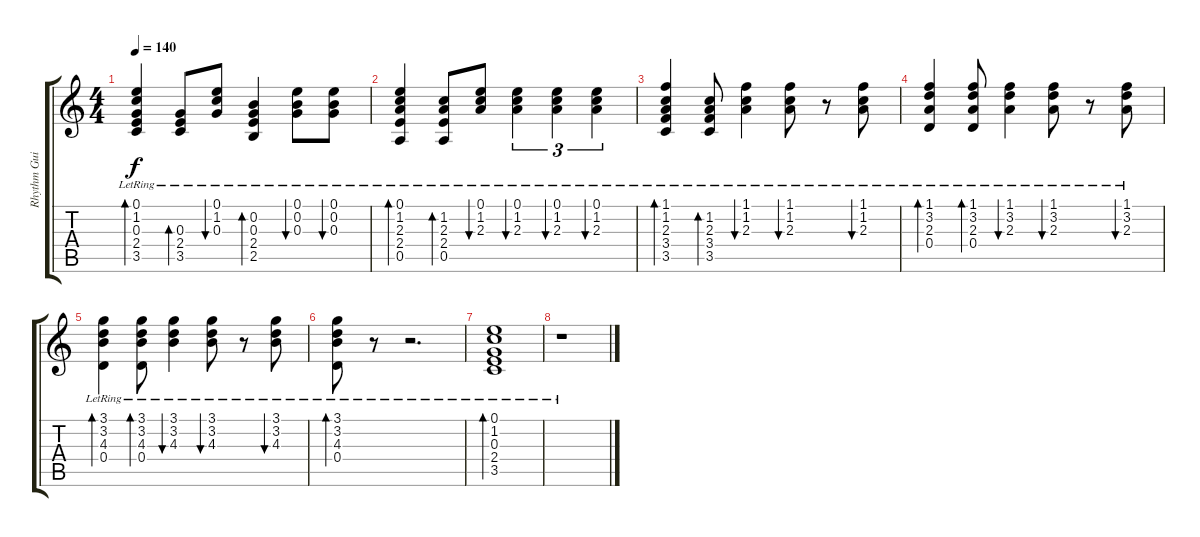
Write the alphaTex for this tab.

\track ("Rhythm Guitar" "Rhythm Gui") {instrument acousticguitarsteel}
\staff {score tabs}
\tuning (E4 B3 G3 D3 A2 E2) {hide}
\ts (4 4)
\tempo 140
\clef g2
\ks c
(0.1{lr} 1.2{lr} 0.3{lr} 2.4{lr} 3.5{lr}).4{bd 240 dy f volume 9} (0.3{lr} 2.4{lr} 3.5).8{bd 120} (0.1{lr} 1.2{lr} 0.3{lr}).8{bu 120} (0.2 0.3 2.4{lr} 2.5{lr}).4{bd 240} (0.1{lr} 0.2{lr} 0.3{lr}).8{bu 120} (0.1{lr} 0.2{lr} 0.3{lr}).8{bu 120} |
(0.1{lr} 1.2{lr} 2.3{lr} 2.4{lr} 0.5{lr}).4{bd 120} (1.2{lr} 2.3{lr} 2.4{lr} 0.5{lr}).8{bd 120} (0.1{lr} 1.2{lr} 2.3{lr}).8{bu 120} (0.1{lr} 1.2{lr} 2.3{lr}).4{tu (3 2) bu 120} (0.1{lr} 1.2{lr} 2.3{lr}).4{tu (3 2) bu 120} (0.1{lr} 1.2{lr} 2.3{lr}).4{tu (3 2) bu 120} |
(1.1{lr} 1.2{lr} 2.3{lr} 3.4{lr} 3.5{lr}).4{bd 120} (1.2{lr} 2.3{lr} 3.4{lr} 3.5{lr}).8{bd 120} (1.1{lr} 1.2{lr} 2.3{lr}).4{bu 120} (1.1{lr} 1.2{lr} 2.3{lr}).8{bu 120} r.8 (1.1{lr} 1.2{lr} 2.3{lr}).8{bu 120} |
(1.1{lr} 3.2{lr} 2.3{lr} 0.4{lr}).4{bd 120} (1.1{lr} 3.2{lr} 2.3{lr} 0.4{lr}).8{bd 120} (1.1{lr} 3.2{lr} 2.3{lr}).4{bu 120} (1.1{lr} 3.2{lr} 2.3{lr}).8{bu 120} r.8 (1.1{lr} 3.2{lr} 2.3{lr}).8{bu 120} |
(3.1{lr} 3.2{lr} 4.3{lr} 0.4{lr}).4{bd 120} (3.1{lr} 3.2{lr} 4.3{lr} 0.4{lr}).8{bd 120} (3.1{lr} 3.2{lr} 4.3{lr}).4{bu 120} (3.1{lr} 3.2{lr} 4.3{lr}).8{bu 120} r.8 (3.1{lr} 3.2{lr} 4.3{lr}).8{bu 120} |
(3.1{lr} 3.2{lr} 4.3{lr} 0.4{lr}).8{bd 120} r.8 r.2{d} |
(0.1{lr} 1.2{lr} 0.3{lr} 2.4{lr} 3.5{lr}).1{bd 120} |
r.1
